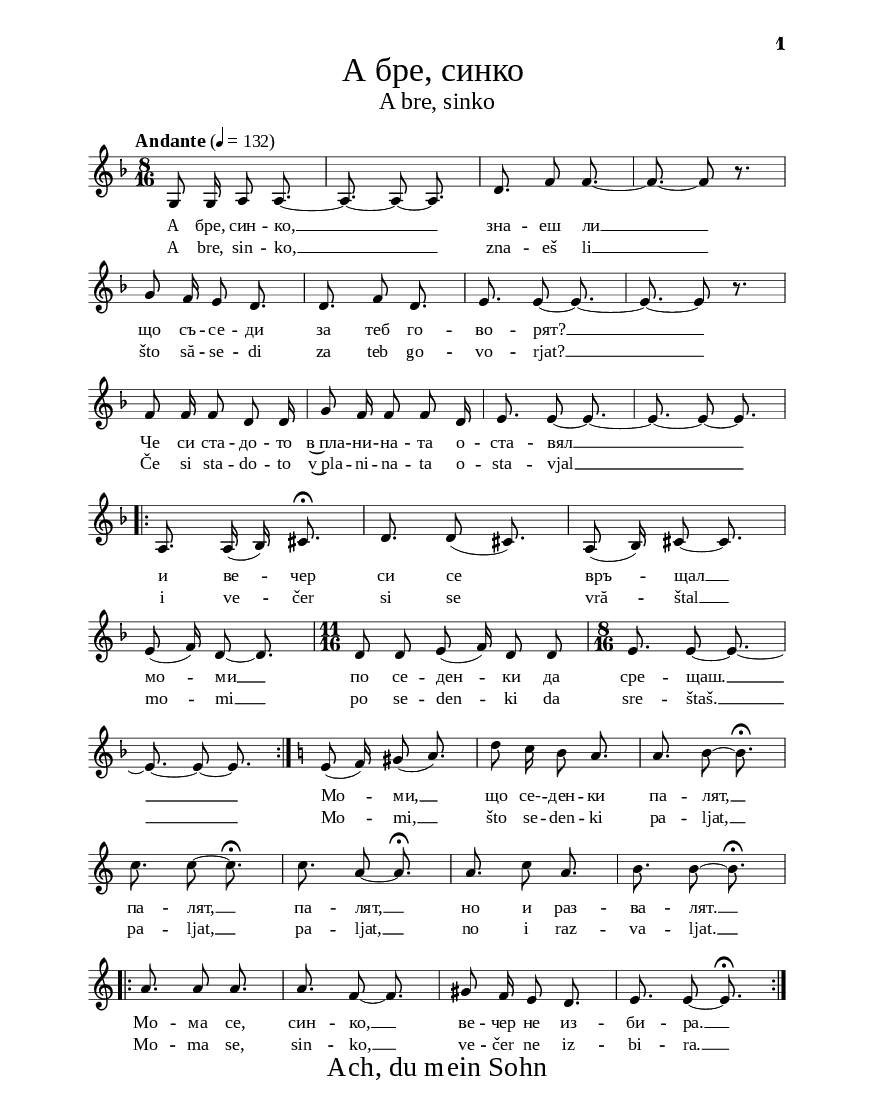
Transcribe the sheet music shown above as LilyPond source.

\version "2.24.2"

% include paper part and global functions
\include "include/globals.ily"

\bookpart {
  \label #'ref137
  \tocItem \markup "А бре, синко – A bre, sinko "
  \include "include/bookpart-paper.ily"
  \score {
    \include "include/score-layout.ily"

    \new Voice \absolute {
      \clef treble
      \key d \minor
      \time 8/16
      \tempoFunc "Andante" 4 "132"
      g8 g16 a8 a8. ~ | % 2
      a8. ~ a8 ~ a8. | % 3
      d'8. f'8 f'8. ~ | % 4
      f'8. ~ f'8 r8. \break | % 5
      g'8 f'16 e'8 d'8. | % 6
      d'8. f'8 d'8. | % 7
      e'8. e'8 ~ e'8. ~ | % 8
      e'8. ~ e'8 r8. \break | % 9
      f'8 f'16 f'8 d'8 d'16 | \barNumberCheck #10
      g'8 f'16 f'8 f'8 d'16 | % 11
      e'8. e'8 ~ e'8. ~ | % 12
      e'8. ~ e'8 ~ e'8. \break | % 13
      \bar ".|:-|"  
        a8. a16 ( bes16 ) cis'8. \fermata | % 14
        d'8. d'8 ( cis'8. ) | % 15
        a8 ( bes16 ) cis'8 ~ cis'8. \break | % 16
        e'8 ( f'16 ) d'8 ~ d'8. | % 17
        \time 11/16  d'8 d'8 e'8 ( f'16 ) d'8 d'8 | % 18
        \time 8/16  e'8. e'8 ~ e'8. ~ \break | % 19
        e'8. ~ e'8 ~ e'8.
     \bar ":|."
      | 
      \key a \minor e'8 ( f'16 ) gis'8 ( a'8. ) | % 21
      d''8 c''16 b'8 a'8. | % 22
      a'8. b'8 ~ b'8. \fermata \break | % 23
      c''8. c''8 ~ c''8. \fermata | % 24
      c''8. a'8 ~ a'8. \fermata | % 25
      a'8. c''8 a'8. | % 26
      b'8. b'8 ~ b'8. \fermata \break | % 27
      \bar ".|:-|"  
        a'8. a'8 a'8. | % 28
        a'8. f'8 ~ f'8. | % 29
        gis'8 f'16 e'8 d'8. | \barNumberCheck #30
        e'8. e'8 ~ e'8. \fermata
      \bar ":|."
    }

    \addlyrics {
      А  бре,
      син -- ко, __  зна -- еш ли __ 
      що съ -- се -- ди за теб го
      -- во -- рят? __ Че си ста --
      -- до -- то в~пла --  ни -- на --
      та о -- ста -- вял __  и ве --
      чер си се връ -- щал __ мо --
      ми __  по се -- ден -- ки  да
      сре -- щаш. __ Мо -- ми, __  що
      "се-" -- ден -- ки па -- лят, __ 
      па -- лят, __  па -- лят, __  но
      и раз -- ва -- лят. __   Мо --
      ма се, син -- ко, __ ве -- чер
      не  из -- би -- ра. __}
      \addlyrics {
      A  bre,
      sin -- ko, __ zna -- eš li __ 
      što să -- se -- di za teb go
      -- vo -- rjat? __  Če si sta --
      -- do -- to v~pla --  ni -- na --
      ta o -- sta -- vjal __ i ve --
      čer si se vră -- štal __ mo --
      mi __ po se -- den -- ki  da
      sre -- štaš. __  Mo -- mi, __  što
      se -- den -- ki pa -- ljat, __ 
      pa -- ljat, __ pa -- ljat, __  no
      i raz -- va -- ljat. __ Mo --
      ma se, sin -- ko, __ ve -- čer
      ne  iz -- bi -- ra. __}

        \header {
          title = \titleFunc "А бре, синко " "A bre, sinko"
        }

        \midi{}

      } % score

      % include foreign translation(s) of the song
      \version "2.24.4"

\markup \fill-line { \fontsize #deTitleFontSize "Ach, du mein Sohn" }

\markup \null
\markup \null
\markup \abs-fontsize #10 {
  \hspace #25
  \override #`(baseline-skip . ,deCoupletBaselineSkip)

  \column {
 \line { " "Ach, mein Sohn, weißt du,}
 
  \line { " "was die Nachbarn über dich sprechen?}

 \line { " "Dass du die Herde im Gebirge alleine gelassen hast }

 \line { " "und abends zurückgekehrt bist,}
 
 \line { " " um Mädchen abends auf dem Dorfplatz zu treffen.}

 \line { " "Mädchen, die Treffen anzetteln, anzetteln}

 \line { " "sie zetteln sie an, aber sie verderben auch.}

 \line { " "Ein Mädchen, mein Sohn,}
 
  \line { " " wählt man nicht am Abend aus.}


  }
}


    } % bookpart
